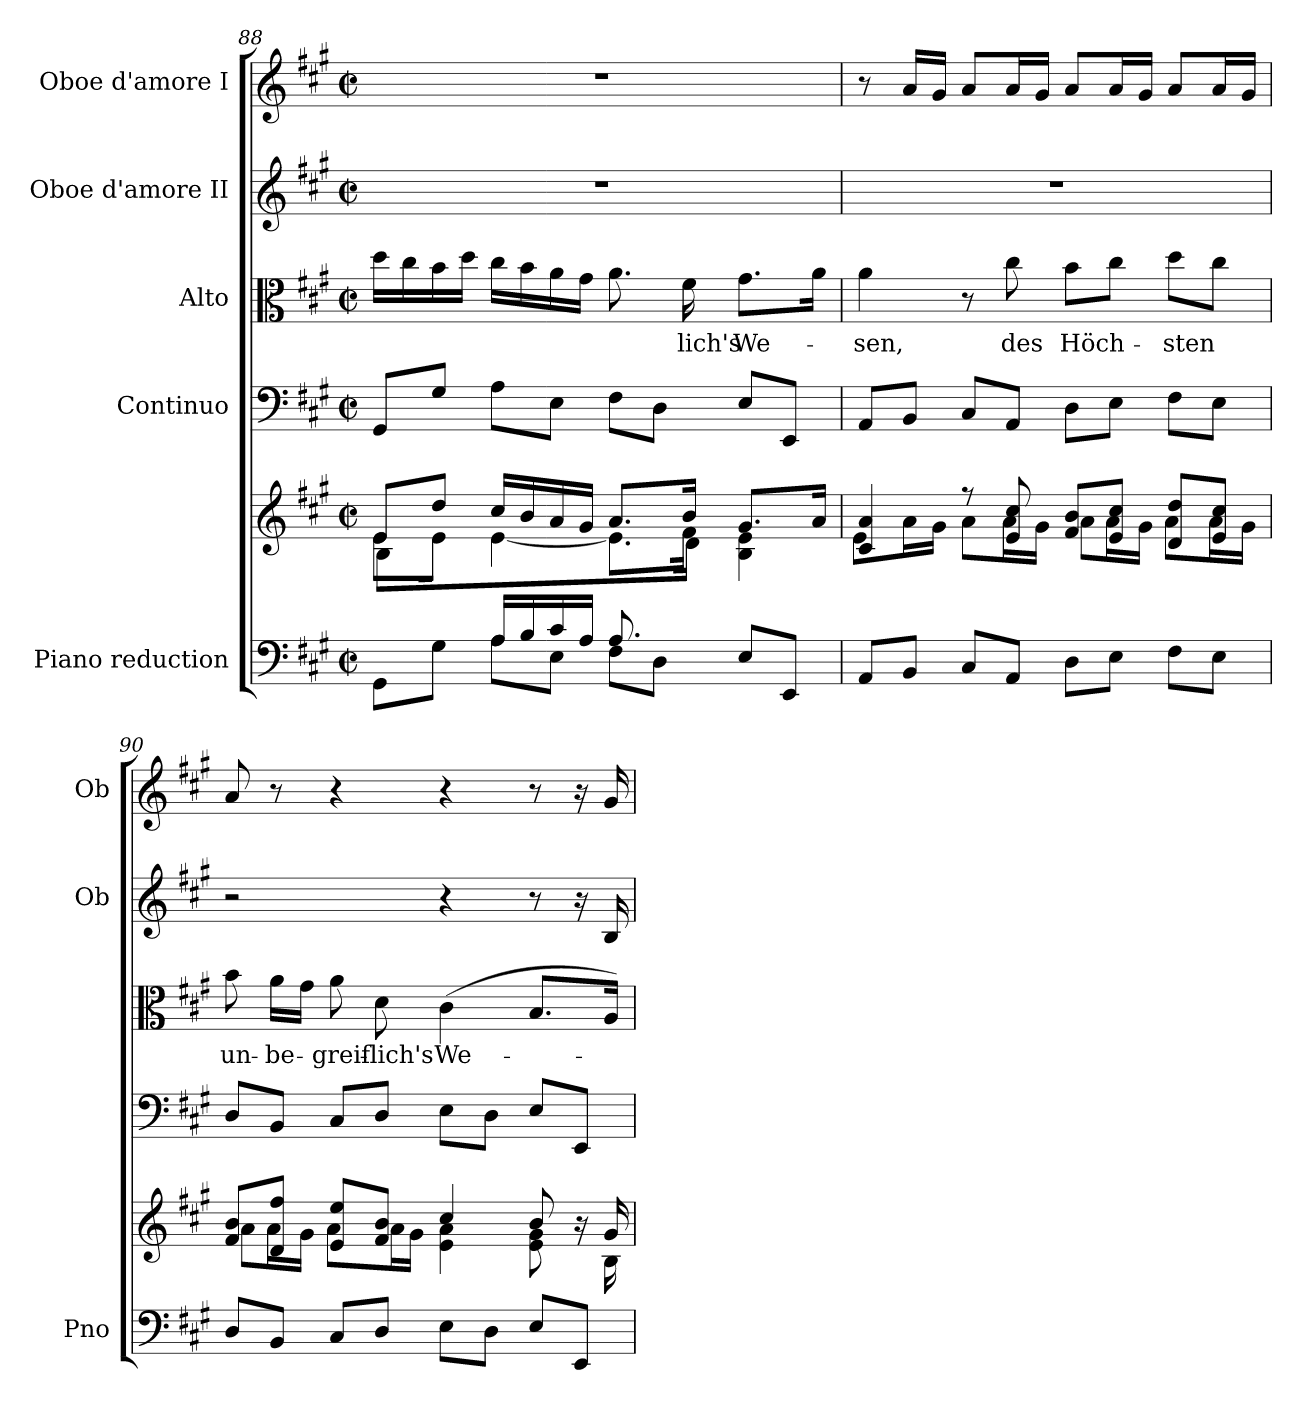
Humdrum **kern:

**kern	**kern	**kern	**kern	**text	**kern	**dynam	**kern	**dynam
*part5	*part5	*part4	*part3	*part3	*part2	*part2	*part1	*part1
*staff6	*staff5	*staff4	*staff3	*staff3	*staff2	*staff2	*staff1	*staff1
*I"Piano reduction	*	*I"Continuo	*I"Alto	*	*I"Oboe d'amore II	*	*I"Oboe d'amore I	*
*I'Pno	*	*	*	*	*I'Ob	*	*I'Ob	*
*clefF4	*clefG2	*clefF4	*clefC3	*	*clefG2	*	*clefG2	*
*k[f#c#g#]	*k[f#c#g#]	*k[f#c#g#]	*k[f#c#g#]	*	*k[f#c#g#]	*	*k[f#c#g#]	*
*M2/2	*M2/2	*M2/2	*M2/2	*	*M2/2	*	*M2/2	*
*met(c|)	*met(c|)	*met(c|)	*met(c|)	*	*met(c|)	*	*met(c|)	*
=88	=88	=88	=88	=88	=88	=88	=88	=88
*^	*^	*	*	*	*	*	*	*
*	*	*	*^	*	*	*	*	*	*	*
8ryy	8GG#\L	8e/L	8e\L	8B\L	8GG#/L	16dd\LL	.	1r	.	1r	.
.	.	.	.	.	.	16cc#\	.	.	.	.	.
8B/J	8G#\J	8dd/J	8e\J	16ryy	8G#/J	16b\	.	.	.	.	.
*	*	*	*v	*v	*	*	*	*	*	*	*
.	.	.	.	.	16dd\JJ	.	.	.	.	.
16A/LL	8A\L	16cc#/LL	[4e\	8A\L	16cc#\LL	.	.	.	.	.
16B/	.	16b/	.	.	16b\	.	.	.	.	.
16c#/	8E\J	16a/	.	8E\J	16a\	.	.	.	.	.
16A/JJ	.	16g#/JJ	.	.	16g#\JJ	.	.	.	.	.
8.A/L	8F#\L	8.a/L	8.e\L]	8F#\L	8.a\	.	.	.	.	.
.	8D\J	.	.	8D\J	.	.	.	.	.	.
*	*	*	*^	*	*	*	*	*	*	*
!	!	!	!	!	!	!	!LO:LY:b	!	!	!	!
16ryy	.	16b/Jk	16f#\Jk	16d\Jk	.	16f#\	-lich's	.	.	.	.
!	!	!	!	!	!	!	!LO:LY:b	!	!	!	!
4ryy	8E/L	8.g#/L	4B\ 4e\	4ryy	8E/L	8.g#\L	We-	.	.	.	.
.	8EE/J	.	.	.	8EE/J	.	.	.	.	.	.
.	.	16a/Jk	.	.	.	16a\Jk	.	.	.	.	.
*v	*v	*	*	*	*	*	*	*	*	*	*
*	*	*v	*v	*	*	*	*	*	*	*
=89	=89	=89	=89	=89	=89	=89	=89	=89	=89
!	!	!	!	!	!LO:LY:b	!	!	!	!
8AA/L	4c#/ 4a/	8e\L	8AA/L	4a\	-sen,	1r	.	8r	.
8BB/J	.	16a\L	8BB/J	.	.	.	.	16a/LL	.
.	.	16g#\JJ	.	.	.	.	.	16g#/JJ	.
8C#/L	8r	8a\L	8C#/L	8r	.	.	.	8a/L	.
!	!	!	!	!	!LO:LY:b	!	!	!	!
8AA/J	8e/ 8cc#/	16a\L	8AA/J	8cc#\	des	.	.	16a/L	.
.	.	16g#\JJ	.	.	.	.	.	16g#/JJ	.
!	!	!	!	!	!LO:LY:b	!	!	!	!
8D\L	8f#/ 8b/L	8a\L	8D\L	8b\L	Höch-	.	.	8a/L	.
8E\J	8e/ 8cc#/J	16a\L	8E\J	8cc#\J	.	.	.	16a/L	.
.	.	16g#\JJ	.	.	.	.	.	16g#/JJ	.
!	!	!	!	!	!LO:LY:b	!	!	!	!
8F#\L	8d/ 8dd/L	8a\L	8F#\L	8dd\L	-sten	.	.	8a/L	.
8E\J	8e/ 8cc#/J	16a\L	8E\J	8cc#\J	.	.	.	16a/L	.
.	.	16g#\JJ	.	.	.	.	.	16g#/JJ	.
!!LO:LB:g=z
=90	=90	=90	=90	=90	=90	=90	=90	=90	=90
!	!	!	!	!	!LO:LY:b	!	!	!	!
8D/L	8f#/ 8b/L	8a\L	8D/L	8b\	un-	2r	.	8a/	.
!	!	!	!	!	!LO:LY:b	!	!	!	!
8BB/J	8d/ 8ff#/J	16a\L	8BB/J	16a\LL	-be-	.	.	8r	.
.	.	16g#\JJ	.	16g#\JJ	.	.	.	.	.
!	!	!	!	!	!LO:LY:b	!	!	!	!
8C#/L	8e/ 8ee/L	8a\L	8C#/L	8a\	-greif-	.	.	4r	.
!	!	!	!	!	!LO:LY:b	!	!	!	!
8D/J	8f#/ 8b/J	16a\L	8D/J	8d\	-lich's	.	.	.	.
.	.	16g#\JJ	.	.	.	.	.	.	.
!	!	!	!	!	!LO:LY:b	!	!	!	!
8E\L	4cc#/	4e\ 4a\	8E\L	(4c#\	We-	4r	.	4r	.
8D\J	.	.	8D\J	.	.	.	.	.	.
8E/L	8b/	8e\ 8g#\	8E/L	8.B/L	.	8r	.	8r	.
8EE/J	16r	16ryy	8EE/J	.	.	16r	.	16r	.
!	!	!	!	!	!	!	!LO:DY:b	!	!LO:DY:b
.	16g#/	16B\	.	16A/Jk)	.	16B/	other-dynamics	16g#/	other-dynamics
*	*v	*v	*	*	*	*	*	*	*
=	=	=	=	=	=	=	=	=
*-	*-	*-	*-	*-	*-	*-	*-	*-
